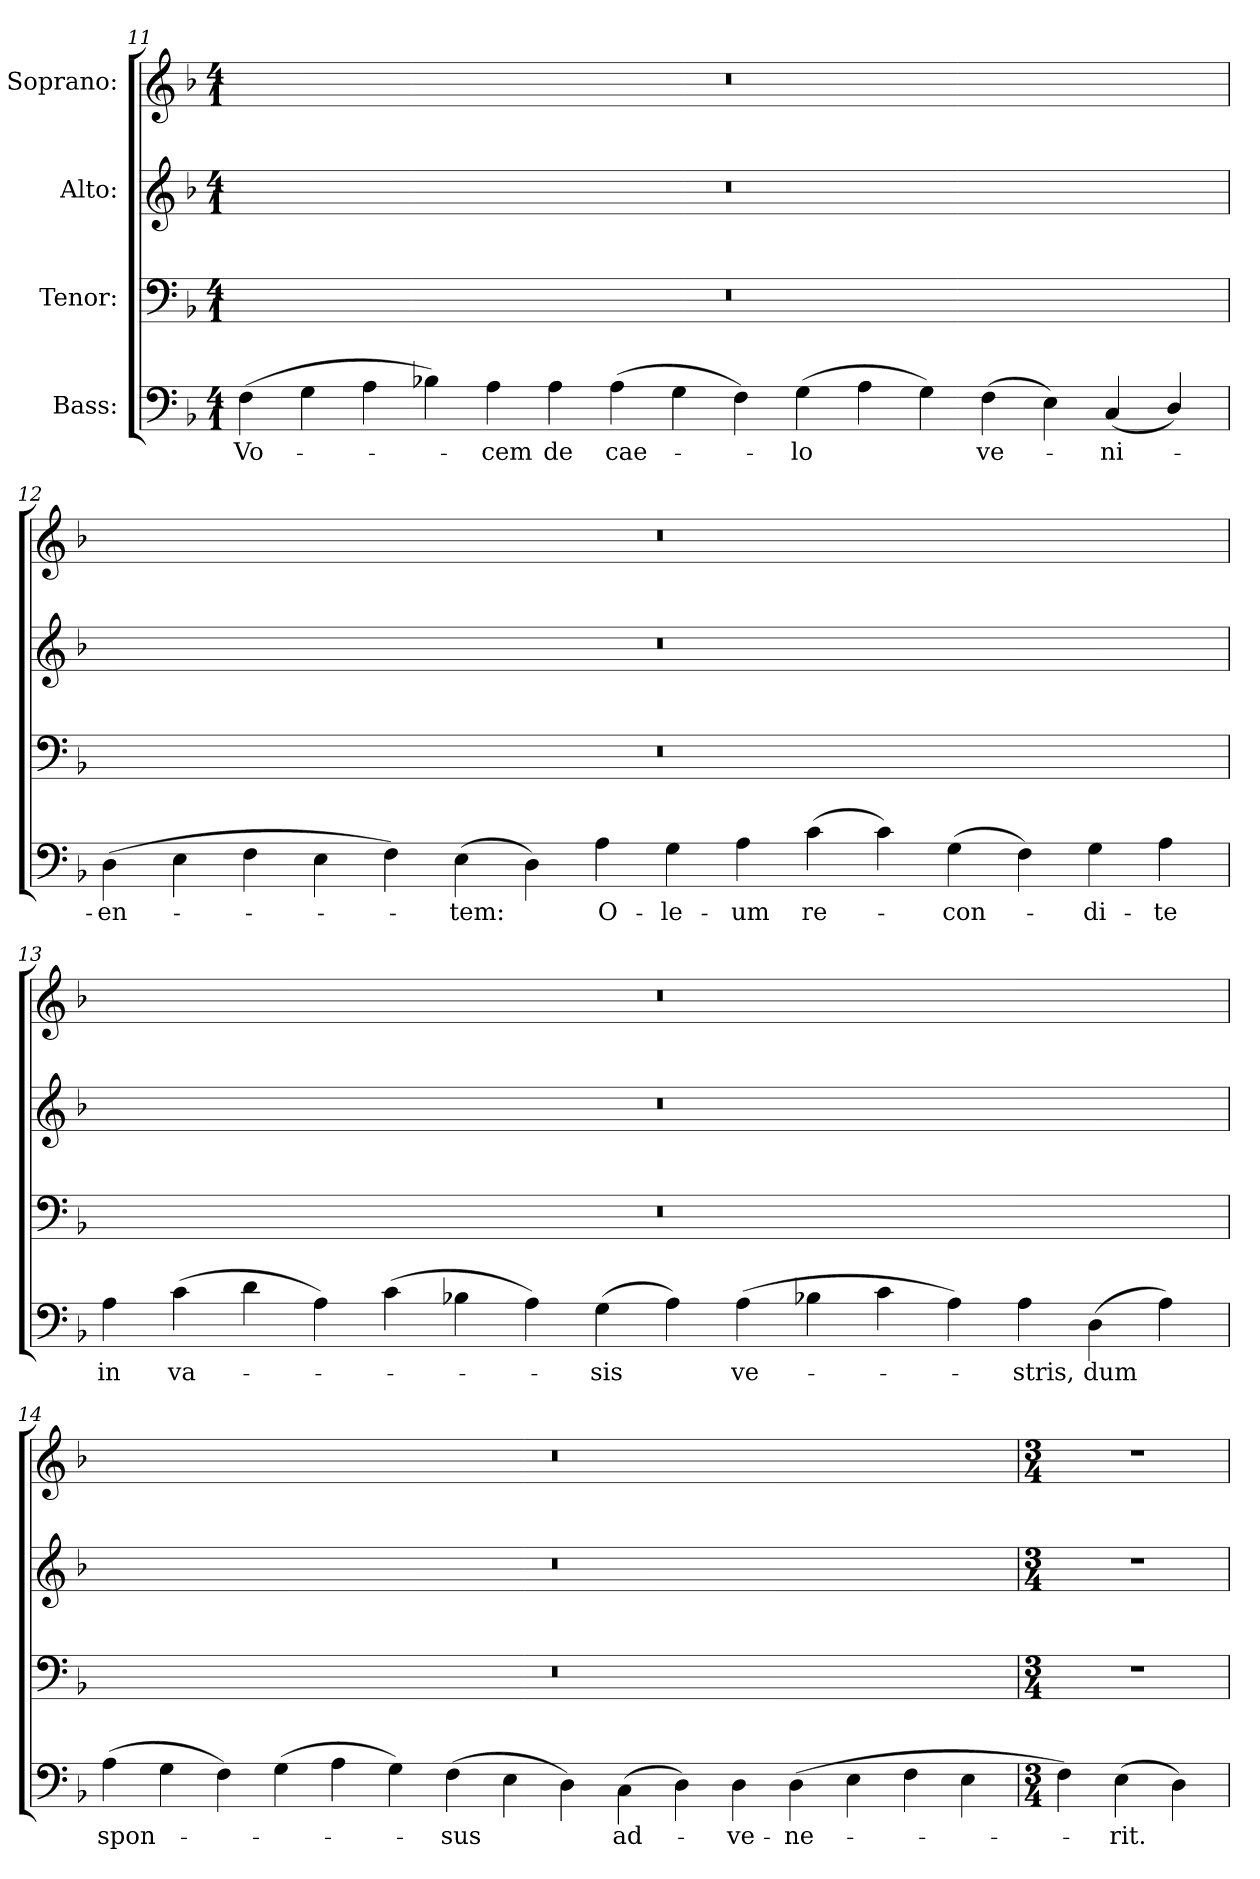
**kern	**text	**kern	**kern	**kern
*part4	*part4	*part3	*part2	*part1
*staff4	*staff4	*staff3	*staff2	*staff1
*I"Bass:	*	*I"Tenor:	*I"Alto:	*I"Soprano:
!!LO:LB:g=z
*clefF4	*	*clefF4	*clefG2	*clefG2
*k[b-]	*	*k[b-]	*k[b-]	*k[b-]
*F:	*	*F:	*F:	*F:
*M4/1	*	*M4/1	*M4/1	*M4/1
*MM180	*	*MM180	*MM180	*MM180
=11	=11	=11	=11	=11
!	!LO:LY:b:color=#000000	!LO:N:vis=1	!LO:N:vis=1	!LO:N:vis=1
(4Fi\	Vo-	00r	00r	00r
4Gi\	.	.	.	.
4Ai\	.	.	.	.
4B-Xi\)	.	.	.	.
!	!LO:LY:b:color=#000000	!	!	!
4Ai\	-cem	.	.	.
!	!LO:LY:b:color=#000000	!	!	!
4Ai\	de	.	.	.
!	!LO:LY:b:color=#000000	!	!	!
(4Ai\	cae-	.	.	.
4Gi\	.	.	.	.
4Fi\)	.	.	.	.
!	!LO:LY:b:color=#000000	!	!	!
(4Gi\	-lo	.	.	.
4Ai\	.	.	.	.
4Gi\)	.	.	.	.
!	!LO:LY:b:color=#000000	!	!	!
(4Fi\	ve-	.	.	.
4Ei\)	.	.	.	.
!	!LO:LY:b:color=#000000	!	!	!
(4Ci/	-ni-	.	.	.
4Di/)	.	.	.	.
=12	=12	=12	=12	=12
!	!LO:LY:b:color=#000000	!LO:N:vis=1	!LO:N:vis=1	!LO:N:vis=1
(4Di\	-en-	00r	00r	00r
4Ei\	.	.	.	.
4Fi\	.	.	.	.
4Ei\	.	.	.	.
4Fi\)	.	.	.	.
!	!LO:LY:b:color=#000000	!	!	!
(4Ei\	-tem:	.	.	.
4Di\)	.	.	.	.
!	!LO:LY:b:color=#000000	!	!	!
4Ai\	O-	.	.	.
!	!LO:LY:b:color=#000000	!	!	!
4Gi\	-le-	.	.	.
!	!LO:LY:b:color=#000000	!	!	!
4Ai\	-um	.	.	.
!	!LO:LY:b:color=#000000	!	!	!
(4ci\	re-	.	.	.
4ci\)	.	.	.	.
!	!LO:LY:b:color=#000000	!	!	!
(4Gi\	-con-	.	.	.
4Fi\)	.	.	.	.
!	!LO:LY:b:color=#000000	!	!	!
4Gi\	-di-	.	.	.
!	!LO:LY:b:color=#000000	!	!	!
4Ai\	-te	.	.	.
!!LO:PB:g=z
=13	=13	=13	=13	=13
!	!LO:LY:b:color=#000000	!LO:N:vis=1	!LO:N:vis=1	!LO:N:vis=1
4Ai\	in	00r	00r	00r
!	!LO:LY:b:color=#000000	!	!	!
(4ci\	va-	.	.	.
4di\	.	.	.	.
4Ai\)	.	.	.	.
(4ci\	.	.	.	.
4B-Xi\	.	.	.	.
4Ai\)	.	.	.	.
!	!LO:LY:b:color=#000000	!	!	!
(4Gi\	-sis	.	.	.
4Ai\)	.	.	.	.
!	!LO:LY:b:color=#000000	!	!	!
(4Ai\	ve-	.	.	.
4B-Xi\	.	.	.	.
4ci\	.	.	.	.
4Ai\)	.	.	.	.
!	!LO:LY:b:color=#000000	!	!	!
4Ai\	-stris,	.	.	.
!	!LO:LY:b:color=#000000	!	!	!
(4Di\	dum	.	.	.
4Ai\)	.	.	.	.
!!LO:LB:g=z
=14	=14	=14	=14	=14
!	!LO:LY:b:color=#000000	!LO:N:vis=1	!LO:N:vis=1	!LO:N:vis=1
(4Ai\	spon-	00r	00r	00r
4Gi\	.	.	.	.
4Fi\)	.	.	.	.
(4Gi\	.	.	.	.
4Ai\	.	.	.	.
4Gi\)	.	.	.	.
!	!LO:LY:b:color=#000000	!	!	!
(4Fi\	-sus	.	.	.
4Ei\	.	.	.	.
4Di\)	.	.	.	.
!	!LO:LY:b:color=#000000	!	!	!
(4Ci\	ad-	.	.	.
4Di\)	.	.	.	.
!	!LO:LY:b:color=#000000	!	!	!
4Di\	-ve-	.	.	.
!	!LO:LY:b:color=#000000	!	!	!
(4Di\	-ne-	.	.	.
4Ei\	.	.	.	.
4Fi\	.	.	.	.
4Ei\	.	.	.	.
=15	=15	=15	=15	=15
*M3/4	*	*M3/4	*M3/4	*M3/4
!	!	!LO:N:vis=1	!LO:N:vis=1	!LO:N:vis=1
4Fi\)	.	2.r	2.r	2.r
!	!LO:LY:b:color=#000000	!	!	!
(4Ei\	-rit.	.	.	.
4Di\)	.	.	.	.
=	=	=	=	=
*-	*-	*-	*-	*-
